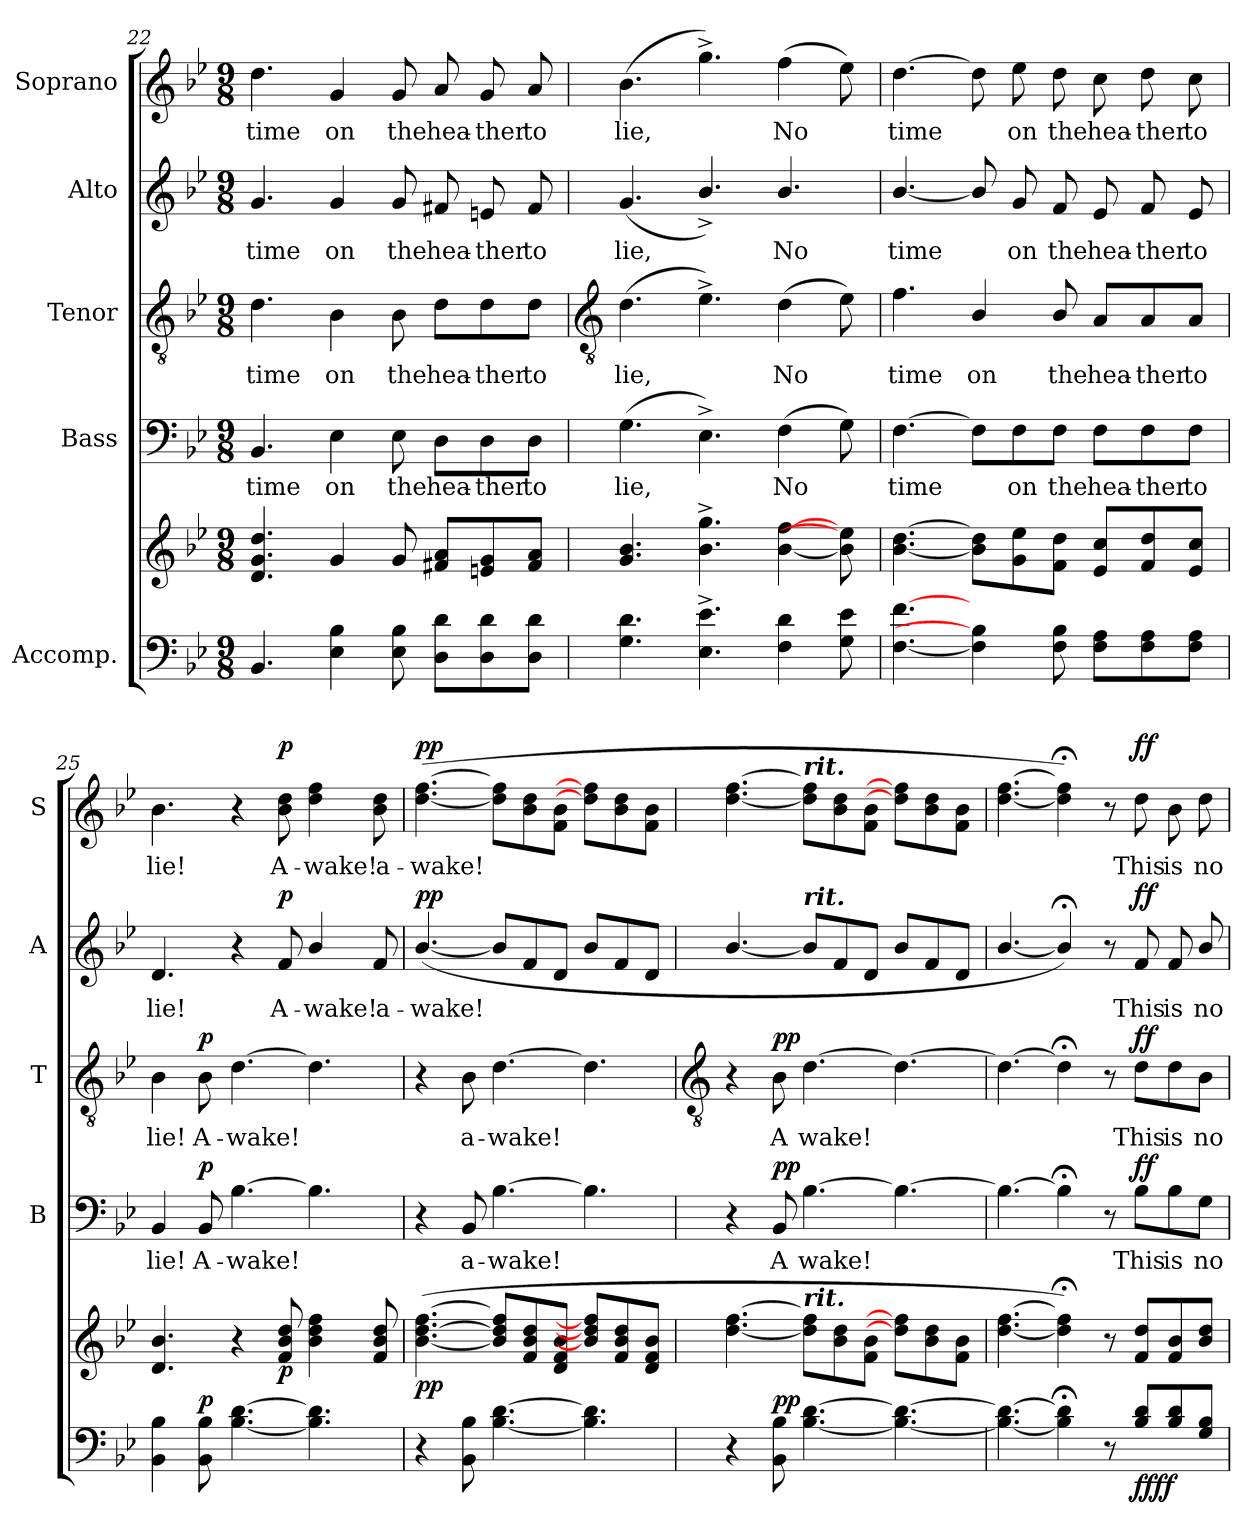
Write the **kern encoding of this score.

**kern	**kern	**dynam	**kern	**text	**dynam	**kern	**text	**dynam	**kern	**text	**dynam	**kern	**text	**dynam
*part5	*part5	*part5	*part4	*part4	*part4	*part3	*part3	*part3	*part2	*part2	*part2	*part1	*part1	*part1
*staff6	*staff5	*staff5/6	*staff4	*staff4	*staff4	*staff3	*staff3	*staff3	*staff2	*staff2	*staff2	*staff1	*staff1	*staff1
*I"Accomp.	*	*	*I"Bass	*	*	*I"Tenor	*	*	*I"Alto	*	*	*I"Soprano	*	*
*	*	*	*I'B	*	*	*I'T	*	*	*I'A	*	*	*I'S	*	*
*clefF4	*clefG2	*	*clefF4	*	*	*clefGv2	*	*	*clefG2	*	*	*clefG2	*	*
*k[b-e-]	*k[b-e-]	*	*k[b-e-]	*	*	*k[b-e-]	*	*	*k[b-e-]	*	*	*k[b-e-]	*	*
*B-:	*B-:	*	*B-:	*	*	*B-:	*	*	*B-:	*	*	*B-:	*	*
*M9/8	*M9/8	*	*M9/8	*	*	*M9/8	*	*	*M9/8	*	*	*M9/8	*	*
=22	=22	=22	=22	=22	=22	=22	=22	=22	=22	=22	=22	=22	=22	=22
!	!	!	!	!LO:LY:b	!	!	!LO:LY:b	!	!	!LO:LY:b	!	!	!LO:LY:b	!
4.BB-	4.d 4.g 4.dd	.	4.BB-	time	.	4.d	time	.	4.g	time	.	4.dd	time	.
!	!	!	!	!LO:LY:b	!	!	!LO:LY:b	!	!	!LO:LY:b	!	!	!LO:LY:b	!
4E- 4B-	4g	.	4E-	on	.	4B-	on	.	4g	on	.	4g	on	.
!	!	!	!	!LO:LY:b	!	!	!LO:LY:b	!	!	!LO:LY:b	!	!	!LO:LY:b	!
8E- 8B-	8g	.	8E-	the	.	8B-	the	.	8g	the	.	8g	the	.
!	!	!	!	!LO:LY:b	!	!	!LO:LY:b	!	!	!LO:LY:b	!	!	!LO:LY:b	!
8D 8dL	8f#X 8aL	.	8D\L	hea-	.	8d\L	hea-	.	8f#X	hea-	.	8a	hea-	.
!	!	!	!	!LO:LY:b	!	!	!LO:LY:b	!	!	!LO:LY:b	!	!	!LO:LY:b	!
8D 8d	8en 8g	.	8D\	-ther	.	8d\	-ther	.	8en	-ther	.	8g	-ther	.
!	!	!	!	!LO:LY:b	!	!	!LO:LY:b	!	!	!LO:LY:b	!	!	!LO:LY:b	!
8D 8dJ	8f# 8aJ	.	8D\J	to	.	8d\J	to	.	8f#	to	.	8a	to	.
!!LO:LB:g=z
=23	=23	=23	=23	=23	=23	=23	=23	=23	=23	=23	=23	=23	=23	=23
*	*	*	*	*	*	*clefGv2	*	*	*	*	*	*	*	*
!	!	!	!	!LO:LY:b	!	!	!LO:LY:b	!	!	!LO:LY:b	!	!	!LO:LY:b	!
4.G 4.d	4.g 4.b-	.	(>4.G	lie,	.	(>4.d	lie,	.	(<4.g	lie,	.	(4.b-	lie,	.
4.E-^ 4.e-^	4.b-^ 4.gg^	.	4.E-^)	.	.	4.e-^)	.	.	4.b-^/)	.	.	4.gg^)	.	.
!	!	!	!	!LO:LY:b	!	!	!LO:LY:b	!	!	!LO:LY:b	!	!	!LO:LY:b	!
4F 4d	[4b- [4ff	.	(>4F	No	.	(>4d	No	.	4.b-/	No	.	(>4ff	No	.
8G 8e-	8b-] 8ee-]	.	8G)	.	.	8e-)	.	.	.	.	.	8ee-)	.	.
=24	=24	=24	=24	=24	=24	=24	=24	=24	=24	=24	=24	=24	=24	=24
!	!	!	!	!LO:LY:b	!	!	!LO:LY:b	!	!	!LO:LY:b	!	!	!LO:LY:b	!
[4.F [4.f	[4.b- [4.dd	.	[4.F	time	.	4.f	time	.	[4.b-/	time	.	[4.dd	time	.
!	!	!	!	!	!	!	!LO:LY:b	!	!	!	!	!	!	!
4F] 4B-]	8b-] 8dd]L	.	8F\L]	.	.	4B-/	on	.	8b-/]	.	.	8dd]	.	.
!	!	!	!	!LO:LY:b	!	!	!	!	!	!LO:LY:b	!	!	!LO:LY:b	!
.	8g 8ee-	.	8F\	on	.	.	.	.	8g	on	.	8ee-	on	.
!	!	!	!	!LO:LY:b	!	!	!LO:LY:b	!	!	!LO:LY:b	!	!	!LO:LY:b	!
8F 8B-	8f 8ddJ	.	8F\J	the	.	8B-/	the	.	8f	the	.	8dd	the	.
!	!	!	!	!LO:LY:b	!	!	!LO:LY:b	!	!	!LO:LY:b	!	!	!LO:LY:b	!
8F 8AL	8e- 8ccL	.	8F\L	hea-	.	8A/L	hea-	.	8e-	hea-	.	8cc	hea-	.
!	!	!	!	!LO:LY:b	!	!	!LO:LY:b	!	!	!LO:LY:b	!	!	!LO:LY:b	!
8F 8A	8f 8dd	.	8F\	-ther	.	8A/	-ther	.	8f	-ther	.	8dd	-ther	.
!	!	!	!	!LO:LY:b	!	!	!LO:LY:b	!	!	!LO:LY:b	!	!	!LO:LY:b	!
8F 8AJ	8e- 8ccJ	.	8F\J	to	.	8A/J	to	.	8e-	to	.	8cc	to	.
=25	=25	=25	=25	=25	=25	=25	=25	=25	=25	=25	=25	=25	=25	=25
!	!	!	!	!LO:LY:b	!	!	!LO:LY:b	!	!	!LO:LY:b	!	!	!LO:LY:b	!
4BB- 4B-	4.d 4.b-	.	4BB-	lie!	.	4B-	lie!	.	4.d	lie!	.	4.b-	lie!	.
!	!	!LO:DY:a=2	!	!LO:LY:b	!LO:DY:b	!	!LO:LY:b	!LO:DY:b	!	!	!	!	!	!
8BB- 8B-	.	p	8BB-	A-	p	8B-	A-	p	.	.	.	.	.	.
!	!	!	!	!LO:LY:b	!	!	!LO:LY:b	!	!	!	!	!	!	!
[4.B- [4.d	4r	.	[4.B-	-wake!	.	[4.d	-wake!	.	4r	.	.	4r	.	.
!	!	!LO:DY:b	!	!	!	!	!	!	!	!LO:LY:b	!LO:DY:b	!	!LO:LY:b	!LO:DY:b
.	8f 8b- 8dd	p	.	.	.	.	.	.	8f	A-	p	8b- 8dd	A-	p
!	!	!	!	!	!	!	!	!	!	!LO:LY:b	!	!	!LO:LY:b	!
4.B-] 4.d]	4b- 4dd 4ff	.	4.B-]	.	.	4.d]	.	.	4b-/	-wake!	.	4dd 4ff	-wake!	.
!	!	!	!	!	!	!	!	!	!	!LO:LY:b	!	!	!LO:LY:b	!
.	8f 8b- 8dd	.	.	.	.	.	.	.	8f	a-	.	8b- 8dd	a-	.
=26	=26	=26	=26	=26	=26	=26	=26	=26	=26	=26	=26	=26	=26	=26
!	!	!LO:DY:b	!	!	!	!	!	!	!	!LO:LY:b	!LO:DY:b	!	!LO:LY:b	!LO:DY:b
4r	(>[4.b- [4.dd [4.ff	pp	4r	.	.	4r	.	.	(<[4.b-/	wake!	pp	(>[4.dd [4.ff	wake!	pp
!	!	!	!	!LO:LY:b	!	!	!LO:LY:b	!	!	!	!	!	!	!
8BB- 8B-	.	.	8BB-	a-	.	8B-	a-	.	.	.	.	.	.	.
!	!	!	!	!LO:LY:b	!	!	!LO:LY:b	!	!	!	!	!	!	!
[4.B- [4.d	8b-] 8dd] 8ff]L	.	[4.B-	wake!	.	[4.d	wake!	.	8b-L]	.	.	8dd] 8ff]L	.	.
.	8f 8b- 8dd	.	.	.	.	.	.	.	8f	.	.	8b- 8dd	.	.
.	8d 8f 8b-J	.	.	.	.	.	.	.	8dJ	.	.	8f 8b-J	.	.
4.B-] 4.d]	8b-] 8dd] 8ff]L	.	4.B-]	.	.	4.d]	.	.	8b-L	.	.	8dd] 8ff]L	.	.
.	8f 8b- 8dd	.	.	.	.	.	.	.	8f	.	.	8b- 8dd	.	.
.	8d 8f 8b-J	.	.	.	.	.	.	.	8dJ	.	.	8f 8b-J	.	.
!!LO:LB:g=z
=27	=27	=27	=27	=27	=27	=27	=27	=27	=27	=27	=27	=27	=27	=27
*	*	*	*	*	*	*clefGv2	*	*	*	*	*	*	*	*
4r	[4.dd [4.ff	.	4r	.	.	4r	.	.	[4.b-/	.	.	[4.dd [4.ff	.	.
!	!	!LO:DY:a=2	!	!LO:LY:b	!LO:DY:b	!	!LO:LY:b	!LO:DY:b	!	!	!	!	!	!
8BB- 8B-	.	pp	8BB-	A	pp	8B-	A	pp	.	.	.	.	.	.
!	!	!	!	!	!	!	!	!	!	!	!	!LO:TX:a:Bi:t=rit.	!	!
!	!	!	!	!	!	!	!	!	!LO:TX:a:Bi:t=rit.	!	!	!	!	!
!	!LO:TX:a:Bi:t=rit.	!	!	!	!	!	!	!	!	!	!	!	!	!
!	!	!	!	!LO:LY:b	!	!	!LO:LY:b	!	!	!	!	!	!	!
[4.B- [4.d	8dd] 8ff]L	.	[4.B-	wake!	.	[4.d	wake!	.	8b-L]	.	.	8dd] 8ff]L	.	.
.	8b- 8dd	.	.	.	.	.	.	.	8f	.	.	8b- 8dd	.	.
.	8f 8b-J	.	.	.	.	.	.	.	8dJ	.	.	8f 8b-J	.	.
4.B-_ 4.d_	8dd] 8ff]L	.	4.B-_	.	.	4.d_	.	.	8b-L	.	.	8dd] 8ff]L	.	.
.	8b- 8dd	.	.	.	.	.	.	.	8f	.	.	8b- 8dd	.	.
.	8f 8b-J	.	.	.	.	.	.	.	8dJ	.	.	8f 8b-J	.	.
=28	=28	=28	=28	=28	=28	=28	=28	=28	=28	=28	=28	=28	=28	=28
4.B-_ 4.d_	[4.dd [4.ff	.	4.B-_	.	.	4.d_	.	.	[4.b-/	.	.	[4.dd [4.ff	.	.
4B-]; 4d];	4dd];< 4ff];<)	.	4B-;<]	.	.	4d;<]	.	.	4b-;</])	.	.	4dd];< 4ff];<)	.	.
8r	8r	.	8r	.	.	8r	.	.	8r	.	.	8r	.	.
!	!	!LO:DY:b=2	!	!LO:LY:b	!	!	!LO:LY:b	!	!	!LO:LY:b	!	!	!LO:LY:b	!
!	!	!LO:DY:n=1:b	!	!	!LO:DY:b	!	!	!LO:DY:b	!	!	!LO:DY:b	!	!	!LO:DY:b
8B- 8dL	8f 8ddL	ff ff	8B-\L	This	ff	8d\L	This	ff	8f	This	ff	8dd	This	ff
!	!	!	!	!LO:LY:b	!	!	!LO:LY:b	!	!	!LO:LY:b	!	!	!LO:LY:b	!
8B- 8d	8f 8b-	.	8B-\	is	.	8d\	is	.	8f	is	.	8b-	is	.
!	!	!	!	!LO:LY:b	!	!	!LO:LY:b	!	!	!LO:LY:b	!	!	!LO:LY:b	!
8G/ 8B-/J	8b- 8ddJ	.	8G\J	no	.	8B-\J	no	.	8b-/	no	.	8dd	no	.
=	=	=	=	=	=	=	=	=	=	=	=	=	=	=
*-	*-	*-	*-	*-	*-	*-	*-	*-	*-	*-	*-	*-	*-	*-
